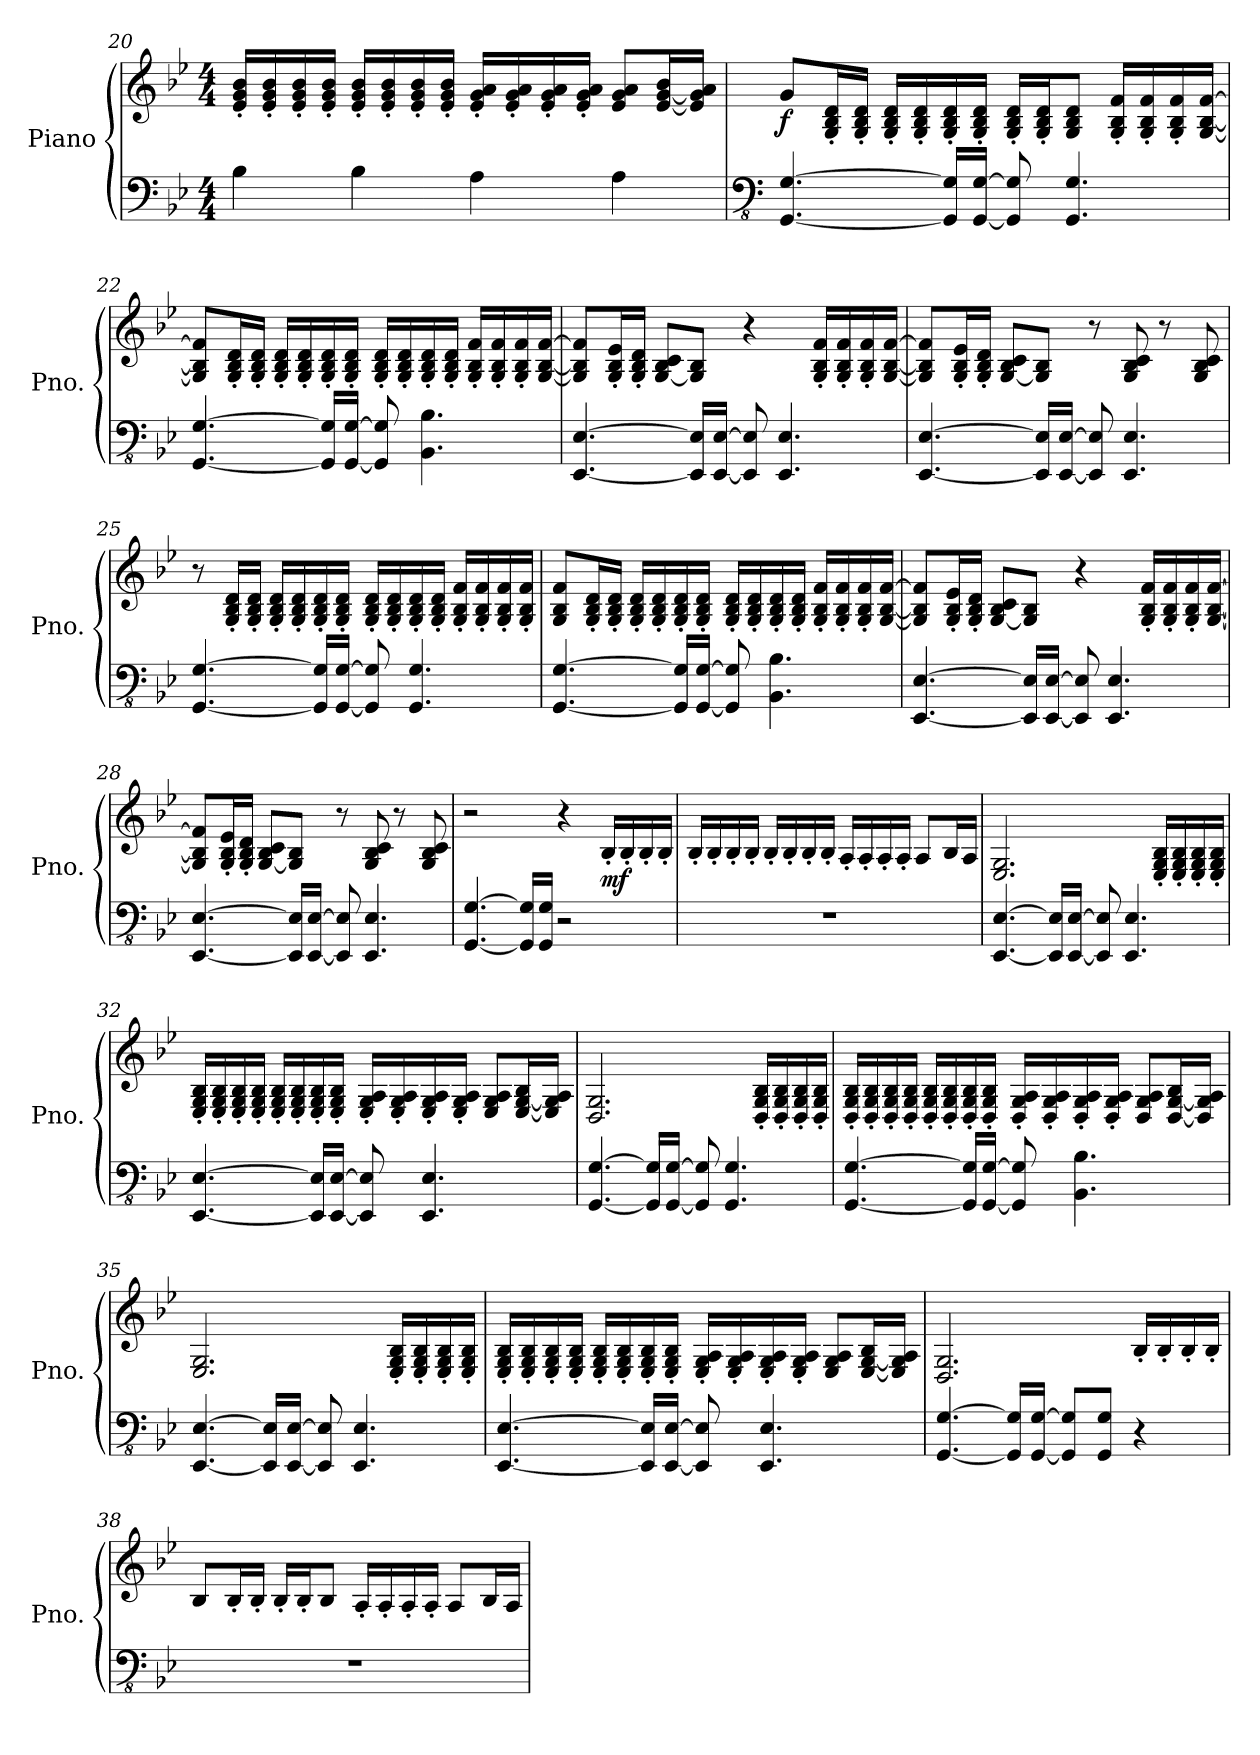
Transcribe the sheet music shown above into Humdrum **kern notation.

**kern	**kern	**dynam
*part1	*part1	*part1
*staff2	*staff1	*staff1/2
*I"Piano	*	*
*I'Pno.	*	*
!!LO:LB:g=z
*clefF4	*clefG2	*
*k[b-e-]	*k[b-e-]	*
*M4/4	*M4/4	*
=20	=20	=20
4B-\	16e-/' 16g/' 16b-/'LL	.
.	16e-/' 16g/' 16b-/'	.
.	16e-/' 16g/' 16b-/'	.
.	16e-/' 16g/' 16b-/'JJ	.
4B-\	16e-/' 16g/' 16b-/'LL	.
.	16e-/' 16g/' 16b-/'	.
.	16e-/' 16g/' 16b-/'	.
.	16e-/' 16g/' 16b-/'JJ	.
4A\	16e-/' 16g/' 16a/'LL	.
.	16e-/' 16g/' 16a/'	.
.	16e-/' 16g/' 16a/'	.
.	16e-/' 16g/' 16a/'JJ	.
4A\	8e-/ 8g/ 8a/L	.
.	[16e-/ [16g/ 16b-/L	.
.	16e-/] 16g/] 16a/JJ	.
=21	=21	=21
*clefFv4	*	*
!	!	!LO:DY:b
[4.GGG/ [4.GG/	8g/L	f
.	16G/' 16B-/' 16d/'L	.
.	16G/' 16B-/' 16d/'JJ	.
.	16G/' 16B-/' 16d/'LL	.
.	16G/' 16B-/' 16d/'	.
16GGG/] 16GG/]LL	16G/' 16B-/' 16d/'	.
[16GGG/ [16GG/JJ	16G/' 16B-/' 16d/'JJ	.
8GGG/] 8GG/]	16G/' 16B-/' 16d/'LL	.
.	16G/' 16B-/' 16d/'J	.
4.GGG/ 4.GG/	8G/ 8B-/ 8d/J	.
.	16G/' 16B-/' 16f/'LL	.
.	16G/' 16B-/' 16f/'	.
.	16G/' 16B-/' 16f/'	.
.	[16G/ [16B-/ [16f/JJ	.
!!LO:LB:g=z
=22	=22	=22
[4.GGG/ [4.GG/	8G/] 8B-/] 8f/]L	.
.	16G/' 16B-/' 16d/'L	.
.	16G/' 16B-/' 16d/'JJ	.
.	16G/' 16B-/' 16d/'LL	.
.	16G/' 16B-/' 16d/'	.
16GGG/] 16GG/]LL	16G/' 16B-/' 16d/'	.
[16GGG/ [16GG/JJ	16G/' 16B-/' 16d/'JJ	.
8GGG/] 8GG/]	16G/' 16B-/' 16d/'LL	.
.	16G/' 16B-/' 16d/'	.
4.BBB-\ 4.BB-\	16G/' 16B-/' 16d/'	.
.	16G/' 16B-/' 16d/'JJ	.
.	16G/' 16B-/' 16f/'LL	.
.	16G/' 16B-/' 16f/'	.
.	16G/' 16B-/' 16f/'	.
.	[16G/ [16B-/ [16f/JJ	.
=23	=23	=23
[4.EEE-/ [4.EE-/	8G/] 8B-/] 8f/]L	.
.	16G/' 16B-/' 16e-/'L	.
.	16G/' 16B-/' 16d/'JJ	.
.	[8G/ 8B-/ 8c/L	.
16EEE-/] 16EE-/]LL	8G/] 8B-/J	.
[16EEE-/ [16EE-/JJ	.	.
8EEE-/] 8EE-/]	4r	.
4.EEE-/ 4.EE-/	.	.
.	16G/' 16B-/' 16f/'LL	.
.	16G/' 16B-/' 16f/'	.
.	16G/' 16B-/' 16f/'	.
.	[16G/ [16B-/ [16f/JJ	.
!!LO:LB:g=z
=24	=24	=24
[4.EEE-/ [4.EE-/	8G/] 8B-/] 8f/]L	.
.	16G/' 16B-/' 16e-/'L	.
.	16G/' 16B-/' 16d/'JJ	.
.	[8G/ 8B-/ 8c/L	.
16EEE-/] 16EE-/]LL	8G/] 8B-/J	.
[16EEE-/ [16EE-/JJ	.	.
8EEE-/] 8EE-/]	8r	.
4.EEE-/ 4.EE-/	8G/ 8B-/ 8c/	.
.	8r	.
.	8G/ 8B-/ 8c/	.
=25	=25	=25
[4.GGG/ [4.GG/	8r	.
.	16G/' 16B-/' 16d/'LL	.
.	16G/' 16B-/' 16d/'JJ	.
.	16G/' 16B-/' 16d/'LL	.
.	16G/' 16B-/' 16d/'	.
16GGG/] 16GG/]LL	16G/' 16B-/' 16d/'	.
[16GGG/ [16GG/JJ	16G/' 16B-/' 16d/'JJ	.
8GGG/] 8GG/]	16G/' 16B-/' 16d/'LL	.
.	16G/' 16B-/' 16d/'	.
4.GGG/ 4.GG/	16G/' 16B-/' 16d/'	.
.	16G/' 16B-/' 16d/'JJ	.
.	16G/' 16B-/' 16f/'LL	.
.	16G/' 16B-/' 16f/'	.
.	16G/' 16B-/' 16f/'	.
.	16G/' 16B-/' 16f/'JJ	.
!!LO:PB:g=z
=26	=26	=26
[4.GGG/ [4.GG/	8G/ 8B-/ 8f/L	.
.	16G/' 16B-/' 16d/'L	.
.	16G/' 16B-/' 16d/'JJ	.
.	16G/' 16B-/' 16d/'LL	.
.	16G/' 16B-/' 16d/'	.
16GGG/] 16GG/]LL	16G/' 16B-/' 16d/'	.
[16GGG/ [16GG/JJ	16G/' 16B-/' 16d/'JJ	.
8GGG/] 8GG/]	16G/' 16B-/' 16d/'LL	.
.	16G/' 16B-/' 16d/'	.
4.BBB-\ 4.BB-\	16G/' 16B-/' 16d/'	.
.	16G/' 16B-/' 16d/'JJ	.
.	16G/' 16B-/' 16f/'LL	.
.	16G/' 16B-/' 16f/'	.
.	16G/' 16B-/' 16f/'	.
.	[16G/ [16B-/ [16f/JJ	.
=27	=27	=27
[4.EEE-/ [4.EE-/	8G/] 8B-/] 8f/]L	.
.	16G/' 16B-/' 16e-/'L	.
.	16G/' 16B-/' 16d/'JJ	.
.	[8G/ 8B-/ 8c/L	.
16EEE-/] 16EE-/]LL	8G/] 8B-/J	.
[16EEE-/ [16EE-/JJ	.	.
8EEE-/] 8EE-/]	4r	.
4.EEE-/ 4.EE-/	.	.
.	16G/' 16B-/' 16f/'LL	.
.	16G/' 16B-/' 16f/'	.
.	16G/' 16B-/' 16f/'	.
.	[16G/ [16B-/ [16f/JJ	.
!!LO:LB:g=z
=28	=28	=28
[4.EEE-/ [4.EE-/	8G/] 8B-/] 8f/]L	.
.	16G/' 16B-/' 16e-/'L	.
.	16G/' 16B-/' 16d/'JJ	.
.	[8G/ 8B-/ 8c/L	.
16EEE-/] 16EE-/]LL	8G/] 8B-/J	.
[16EEE-/ [16EE-/JJ	.	.
8EEE-/] 8EE-/]	8r	.
4.EEE-/ 4.EE-/	8G/ 8B-/ 8c/	.
.	8r	.
.	8G/ 8B-/ 8c/	.
=29	=29	=29
[4.GGG/ [4.GG/	2r	.
16GGG/] 16GG/]LL	.	.
16GGG/ 16GG/JJ	.	.
2r	4r	.
!	!	!LO:DY:b
.	16B-'/LL	mf
.	16B-'/	.
.	16B-'/	.
.	16B-'/JJ	.
!!LO:LB:g=z
=30	=30	=30
1r	16B-'/LL	.
.	16B-'/	.
.	16B-'/	.
.	16B-'/JJ	.
.	16B-'/LL	.
.	16B-'/	.
.	16B-'/	.
.	16B-'/JJ	.
.	16A'/LL	.
.	16A'/	.
.	16A'/	.
.	16A'/JJ	.
.	8A/L	.
.	16B-/L	.
.	16A/JJ	.
=31	=31	=31
[4.EEE-/ [4.EE-/	2.E-/ 2.G/	.
16EEE-/] 16EE-/]LL	.	.
[16EEE-/ [16EE-/JJ	.	.
8EEE-/] 8EE-/]	.	.
4.EEE-/ 4.EE-/	.	.
.	16E-/' 16G/' 16B-/'LL	.
.	16E-/' 16G/' 16B-/'	.
.	16E-/' 16G/' 16B-/'	.
.	16E-/' 16G/' 16B-/'JJ	.
!!LO:LB:g=z
=32	=32	=32
[4.EEE-/ [4.EE-/	16E-/' 16G/' 16B-/'LL	.
.	16E-/' 16G/' 16B-/'	.
.	16E-/' 16G/' 16B-/'	.
.	16E-/' 16G/' 16B-/'JJ	.
.	16E-/' 16G/' 16B-/'LL	.
.	16E-/' 16G/' 16B-/'	.
16EEE-/] 16EE-/]LL	16E-/' 16G/' 16B-/'	.
[16EEE-/ [16EE-/JJ	16E-/' 16G/' 16B-/'JJ	.
8EEE-/] 8EE-/]	16E-/' 16G/' 16A/'LL	.
.	16E-/' 16G/' 16A/'	.
4.EEE-/ 4.EE-/	16E-/' 16G/' 16A/'	.
.	16E-/' 16G/' 16A/'JJ	.
.	8E-/ 8G/ 8A/L	.
.	[16E-/ [16G/ 16B-/L	.
.	16E-/] 16G/] 16A/JJ	.
=33	=33	=33
[4.GGG/ [4.GG/	2.D/ 2.G/	.
16GGG/] 16GG/]LL	.	.
[16GGG/ [16GG/JJ	.	.
8GGG/] 8GG/]	.	.
4.GGG/ 4.GG/	.	.
.	16D/' 16G/' 16B-/'LL	.
.	16D/' 16G/' 16B-/'	.
.	16D/' 16G/' 16B-/'	.
.	16D/' 16G/' 16B-/'JJ	.
!!LO:LB:g=z
=34	=34	=34
[4.GGG/ [4.GG/	16D/' 16G/' 16B-/'LL	.
.	16D/' 16G/' 16B-/'	.
.	16D/' 16G/' 16B-/'	.
.	16D/' 16G/' 16B-/'JJ	.
.	16D/' 16G/' 16B-/'LL	.
.	16D/' 16G/' 16B-/'	.
16GGG/] 16GG/]LL	16D/' 16G/' 16B-/'	.
[16GGG/ [16GG/JJ	16D/' 16G/' 16B-/'JJ	.
8GGG/] 8GG/]	16D/' 16G/' 16A/'LL	.
.	16D/' 16G/' 16A/'	.
4.BBB-\ 4.BB-\	16D/' 16G/' 16A/'	.
.	16D/' 16G/' 16A/'JJ	.
.	8D/ 8G/ 8A/L	.
.	[16D/ [16G/ 16B-/L	.
.	16D/] 16G/] 16A/JJ	.
=35	=35	=35
[4.EEE-/ [4.EE-/	2.E-/ 2.G/	.
16EEE-/] 16EE-/]LL	.	.
[16EEE-/ [16EE-/JJ	.	.
8EEE-/] 8EE-/]	.	.
4.EEE-/ 4.EE-/	.	.
.	16E-/' 16G/' 16B-/'LL	.
.	16E-/' 16G/' 16B-/'	.
.	16E-/' 16G/' 16B-/'	.
.	16E-/' 16G/' 16B-/'JJ	.
!!LO:LB:g=z
=36	=36	=36
[4.EEE-/ [4.EE-/	16E-/' 16G/' 16B-/'LL	.
.	16E-/' 16G/' 16B-/'	.
.	16E-/' 16G/' 16B-/'	.
.	16E-/' 16G/' 16B-/'JJ	.
.	16E-/' 16G/' 16B-/'LL	.
.	16E-/' 16G/' 16B-/'	.
16EEE-/] 16EE-/]LL	16E-/' 16G/' 16B-/'	.
[16EEE-/ [16EE-/JJ	16E-/' 16G/' 16B-/'JJ	.
8EEE-/] 8EE-/]	16E-/' 16G/' 16A/'LL	.
.	16E-/' 16G/' 16A/'	.
4.EEE-/ 4.EE-/	16E-/' 16G/' 16A/'	.
.	16E-/' 16G/' 16A/'JJ	.
.	8E-/ 8G/ 8A/L	.
.	[16E-/ [16G/ 16B-/L	.
.	16E-/] 16G/] 16A/JJ	.
=37	=37	=37
[4.GGG/ [4.GG/	2.D/ 2.G/	.
16GGG/] 16GG/]LL	.	.
[16GGG/ [16GG/JJ	.	.
8GGG/] 8GG/]L	.	.
8GGG/ 8GG/J	.	.
4r	16B-'/LL	.
.	16B-'/	.
.	16B-'/	.
.	16B-'/JJ	.
!!LO:PB:g=z
=38	=38	=38
1r	8B-/L	.
.	16B-'/L	.
.	16B-'/JJ	.
.	16B-'/LL	.
.	16B-'/J	.
.	8B-/J	.
.	16A'/LL	.
.	16A'/	.
.	16A'/	.
.	16A'/JJ	.
.	8A/L	.
.	16B-/L	.
.	16A/JJ	.
=	=	=
*-	*-	*-
